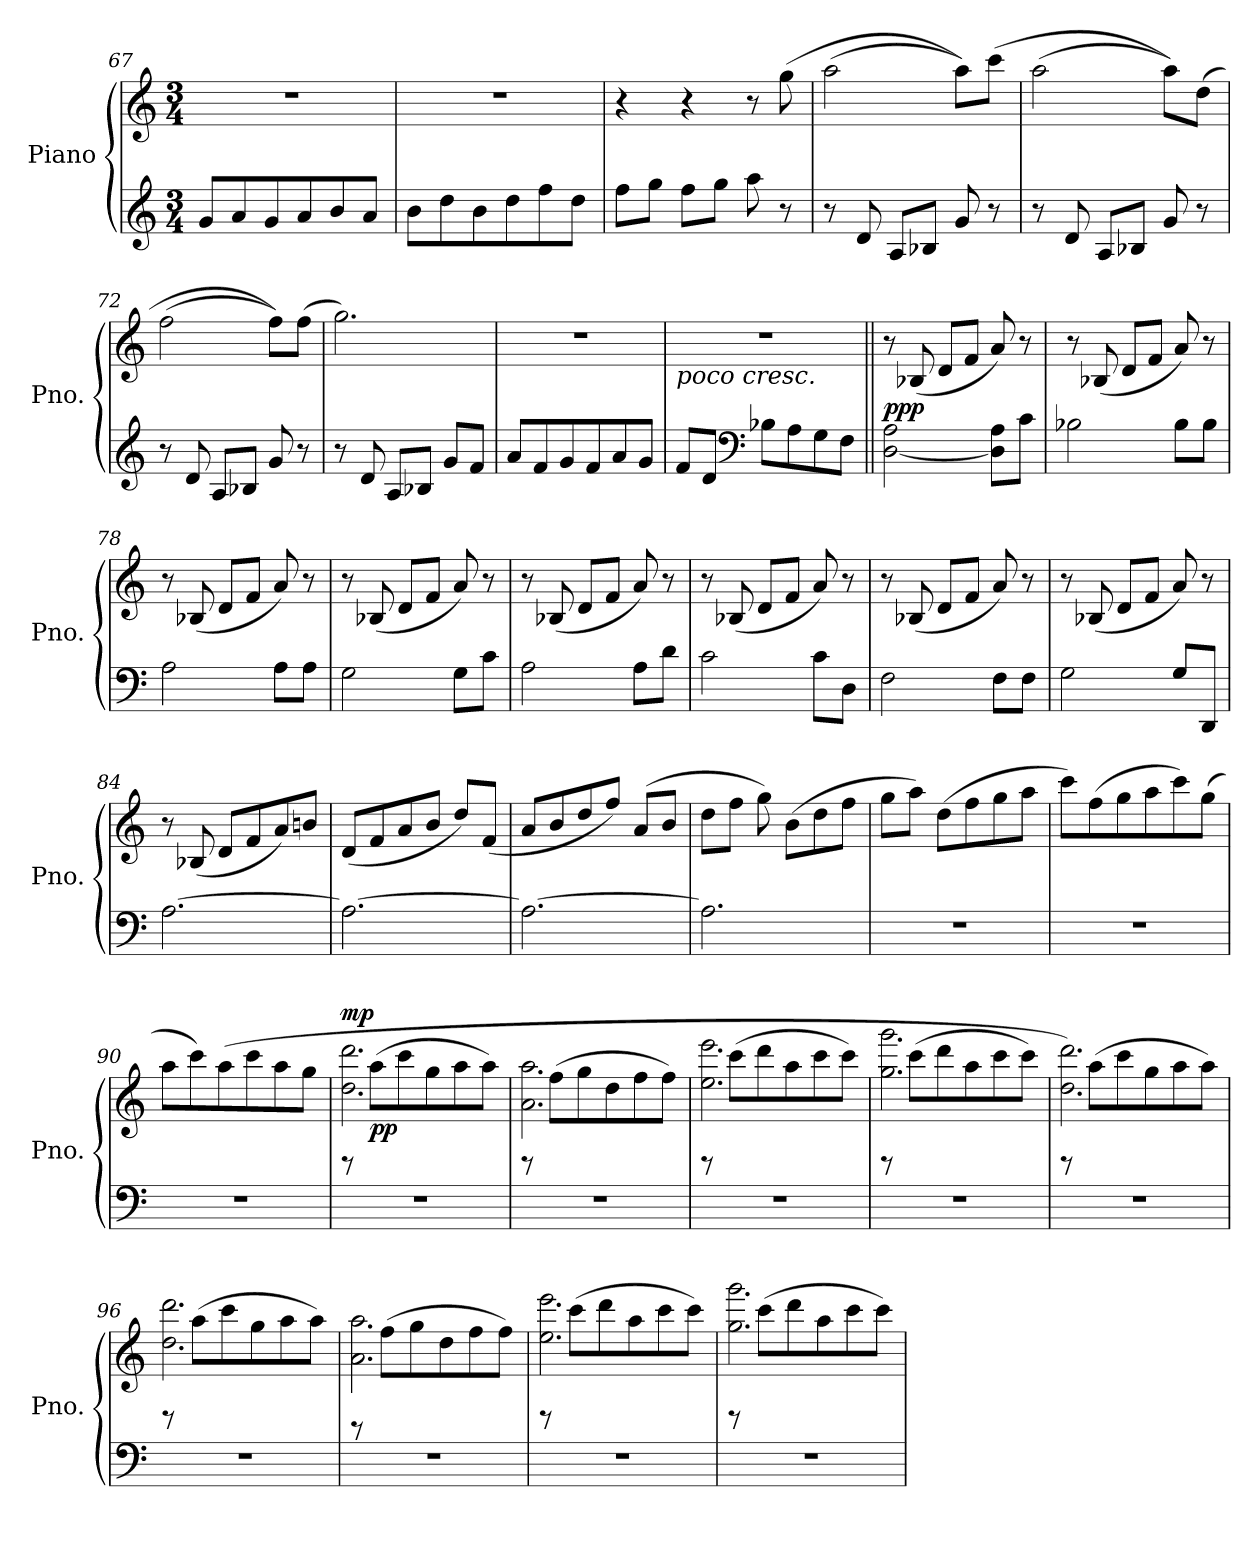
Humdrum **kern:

**kern	**kern	**dynam
*part1	*part1	*part1
*staff2	*staff1	*staff1/2
*I"Piano	*	*
*I'Pno.	*	*
*clefG2	*clefG2	*
*k[]	*k[]	*
*M3/4	*M3/4	*
=67	=67	=67
8g/L	2.r	.
8a/	.	.
8g/	.	.
8a/	.	.
8b/	.	.
8a/J	.	.
=68	=68	=68
8b\L	2.r	.
8dd\	.	.
8b\	.	.
8dd\	.	.
8ff\	.	.
8dd\J	.	.
=69	=69	=69
8ff\L	4r	.
8gg\J	.	.
8ff\L	4r	.
8gg\J	.	.
8aa\	8r	.
8r	(>8gg\	.
=70	=70	=70
8r	(>2aa\	.
8d/	.	.
8A/L	.	.
8B-X/J	.	.
8g/	8aa\L))	.
8r	(>8ccc\J	.
=71	=71	=71
8r	(>2aa\	.
8d/	.	.
8A/L	.	.
8B-X/J	.	.
8g/	8aa\L))	.
8r	(>8dd\J	.
=72	=72	=72
8r	(>2ff\	.
8d/	.	.
8A/L	.	.
8B-X/J	.	.
8g/	8ff\L))	.
8r	(>8ff\J	.
=73	=73	=73
8r	2.gg\)	.
8d/	.	.
8A/L	.	.
8B-X/J	.	.
8g/L	.	.
8f/J	.	.
=74	=74	=74
8a/L	2.r	.
8f/	.	.
8g/	.	.
8f/	.	.
8a/	.	.
8g/J	.	.
=75	=75	=75
!	!LO:TX:b:i:t=poco cresc.	!
8f/L	2.r	.
8d/J	.	.
*clefF4	*	*
8B-X\L	.	.
8A\	.	.
8G\	.	.
8F\J	.	.
=76||	=76||	=76||
!	!	!LO:DY:a=2
!	!	!LO:DY:n=1:a
[2D\ 2A\	8r	p pp
.	(<8B-X/	.
.	8d/L	.
.	8f/J	.
8D\] 8A\L	8a/)	.
8c\J	8r	.
=77	=77	=77
2B-X\	8r	.
.	(<8B-X/	.
.	8d/L	.
.	8f/J	.
8B-\L	8a/)	.
8B-\J	8r	.
=78	=78	=78
2A\	8r	.
.	(<8B-X/	.
.	8d/L	.
.	8f/J	.
8A\L	8a/)	.
8A\J	8r	.
=79	=79	=79
2G\	8r	.
.	(<8B-X/	.
.	8d/L	.
.	8f/J	.
8G\L	8a/)	.
8c\J	8r	.
=80	=80	=80
2A\	8r	.
.	(<8B-X/	.
.	8d/L	.
.	8f/J	.
8A\L	8a/)	.
8d\J	8r	.
=81	=81	=81
2c\	8r	.
.	(<8B-X/	.
.	8d/L	.
.	8f/J	.
8c\L	8a/)	.
8D\J	8r	.
=82	=82	=82
2F\	8r	.
.	(<8B-X/	.
.	8d/L	.
.	8f/J	.
8F\L	8a/)	.
8F\J	8r	.
=83	=83	=83
2G\	8r	.
.	(<8B-X/	.
.	8d/L	.
.	8f/J	.
8G/L	8a/)	.
8DD/J	8r	.
=84	=84	=84
[2.A\	8r	.
.	(<8B-X/	.
.	8d/L	.
.	8f/	.
.	8a/)	.
.	8bn/J	.
=85	=85	=85
2.A\_	(<8d/L	.
.	8f/	.
.	8a/	.
.	8b/J	.
.	8dd/L)	.
.	(>8f/J	.
=86	=86	=86
2.A\_	8a/L	.
.	8b/	.
.	8dd/	.
.	8ff/J)	.
.	(>8a/L	.
.	8b/J	.
=87	=87	=87
2.A\]	8dd\L	.
.	8ff\J	.
.	8gg\)	.
.	(>8b\L	.
.	8dd\	.
.	8ff\J	.
=88	=88	=88
2.r	8gg\L	.
.	8aa\J)	.
.	(>8dd\L	.
.	8ff\	.
.	8gg\	.
.	8aa\J	.
=89	=89	=89
2.r	8ccc\L)	.
.	(>8ff\	.
.	8gg\	.
.	8aa\	.
.	8ccc\)	.
.	(>8gg\J	.
=90	=90	=90
2.r	8aa\L	.
.	8ccc\)	.
.	(>8aa\	.
.	8ccc\	.
.	8aa\	.
.	8gg\J	.
=91	=91	=91
*	*^	*
!	!	!	!LO:DY:a
2.r	8rD	2.dd\ 2.ddd\	mp
!	!	!	!LO:DY:b
.	(>8aa\L	.	pp
.	8ccc\	.	.
.	8gg\	.	.
.	8aa\	.	.
.	8aa\J)	.	.
=92	=92	=92	=92
2.r	8rD	2.a\ 2.aa\	.
.	(>8ff\L	.	.
.	8gg\	.	.
.	8dd\	.	.
.	8ff\	.	.
.	8ff\J)	.	.
=93	=93	=93	=93
2.r	8rD	2.ee\ 2.eee\	.
.	(>8ccc\L	.	.
.	8ddd\	.	.
.	8aa\	.	.
.	8ccc\	.	.
.	8ccc\J)	.	.
=94	=94	=94	=94
2.r	8rD	2.gg\ 2.ggg\	.
.	(>8ccc\L	.	.
.	8ddd\	.	.
.	8aa\	.	.
.	8ccc\	.	.
.	8ccc\J)	.	.
=95	=95	=95	=95
2.r	8rD	2.dd\ 2.ddd\)	.
.	(>8aa\L	.	.
.	8ccc\	.	.
.	8gg\	.	.
.	8aa\	.	.
.	8aa\J)	.	.
=96	=96	=96	=96
2.r	8rD	2.dd\ 2.ddd\	.
.	(>8aa\L	.	.
.	8ccc\	.	.
.	8gg\	.	.
.	8aa\	.	.
.	8aa\J)	.	.
=97	=97	=97	=97
2.r	8rBB	2.a\ 2.aa\	.
.	(>8ff\L	.	.
.	8gg\	.	.
.	8dd\	.	.
.	8ff\	.	.
.	8ff\J)	.	.
=98	=98	=98	=98
2.r	8rD	2.ee\ 2.eee\	.
.	(>8ccc\L	.	.
.	8ddd\	.	.
.	8aa\	.	.
.	8ccc\	.	.
.	8ccc\J)	.	.
=99	=99	=99	=99
2.r	8rD	2.gg\ 2.ggg\	.
.	(>8ccc\L	.	.
.	8ddd\	.	.
.	8aa\	.	.
.	8ccc\	.	.
.	8ccc\J)	.	.
*	*v	*v	*
=	=	=
*-	*-	*-
